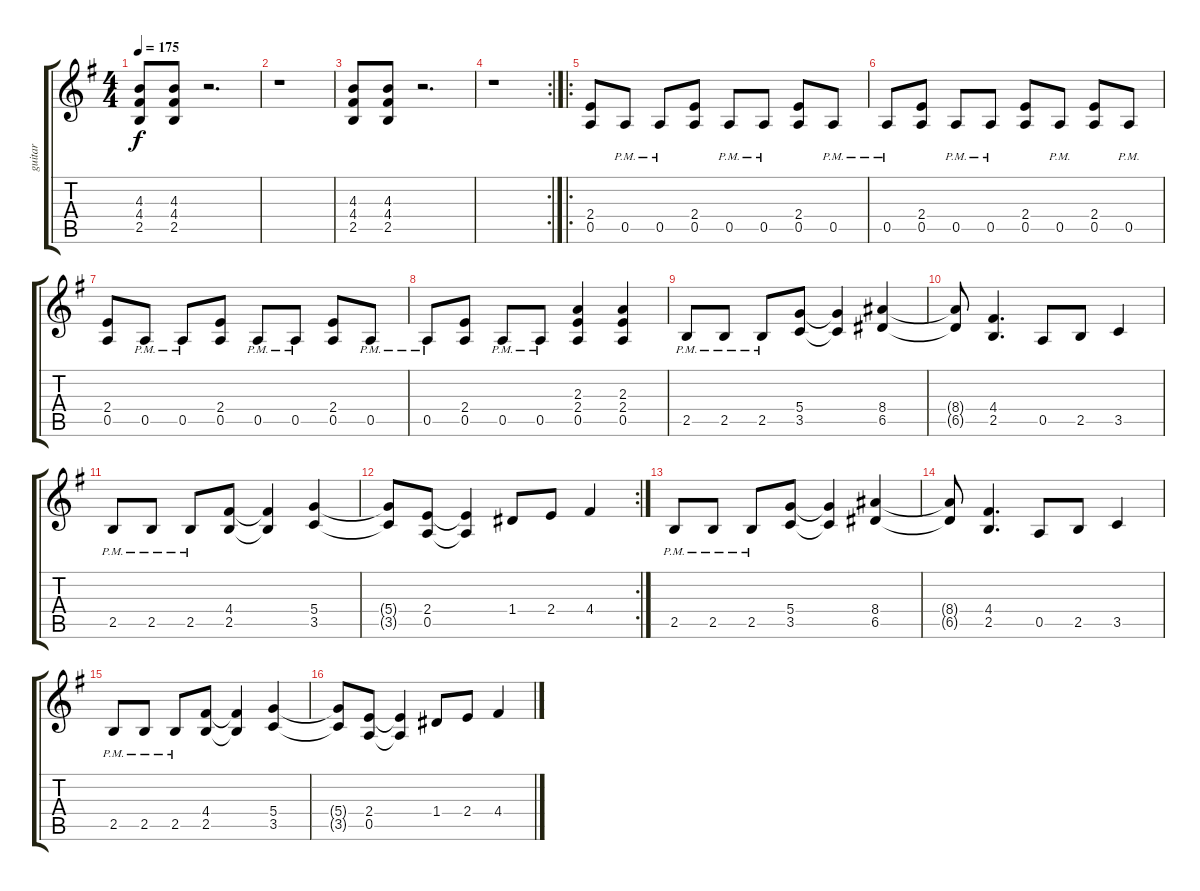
\track ("guitar" "guitar") {instrument distortionguitar}
\staff {score tabs}
\tuning (E4 B3 G3 D3 A2 E2) {hide}
\ts (4 4)
\tempo 175
\clef g2
\ks g
(4.3 4.4 2.5).8{dy f} (4.3 4.4 2.5).8 r.2{d} |
r.1 |
(4.3 4.4 2.5).8 (4.3 4.4 2.5).8 r.2{d} |
\rc 2
r.1 |
\ro
(2.4 0.5).8 0.5{pm}.8 0.5{pm}.8 (2.4 0.5).8 0.5{pm}.8 0.5{pm}.8 (2.4 0.5).8 0.5{pm}.8 |
0.5{pm}.8 (2.4 0.5).8 0.5{pm}.8 0.5{pm}.8 (2.4 0.5).8 0.5{pm}.8 (2.4 0.5).8 0.5{pm}.8 |
(2.4 0.5).8 0.5{pm}.8 0.5{pm}.8 (2.4 0.5).8 0.5{pm}.8 0.5{pm}.8 (2.4 0.5).8 0.5{pm}.8 |
0.5{pm}.8 (2.4 0.5).8 0.5{pm}.8 0.5{pm}.8 (2.3 2.4 0.5).4 (2.3 2.4 0.5).4 |
2.5{pm}.8 2.5{pm}.8 2.5{pm}.8 (5.4 3.5).8 (5.4{t} 3.5{t}).4 (8.4 6.5).4 |
(8.4{t} 6.5{t}).8 (4.4 2.5).4{d} 0.5.8 2.5.8 3.5.4 |
2.5{pm}.8 2.5{pm}.8 2.5{pm}.8 (4.4 2.5).8 (4.4{t} 2.5{t}).4 (5.4 3.5).4 |
\rc 2
(5.4{t} 3.5{t}).8 (2.4 0.5).8 (2.4{t} 0.5{t}).4 1.4.8 2.4.8 4.4.4 |
2.5{pm}.8 2.5{pm}.8 2.5{pm}.8 (5.4 3.5).8 (5.4{t} 3.5{t}).4 (8.4 6.5).4 |
(8.4{t} 6.5{t}).8 (4.4 2.5).4{d} 0.5.8 2.5.8 3.5.4 |
2.5{pm}.8 2.5{pm}.8 2.5{pm}.8 (4.4 2.5).8 (4.4{t} 2.5{t}).4 (5.4 3.5).4 |
(5.4{t} 3.5{t}).8 (2.4 0.5).8 (2.4{t} 0.5{t}).4 1.4.8 2.4.8 4.4.4
